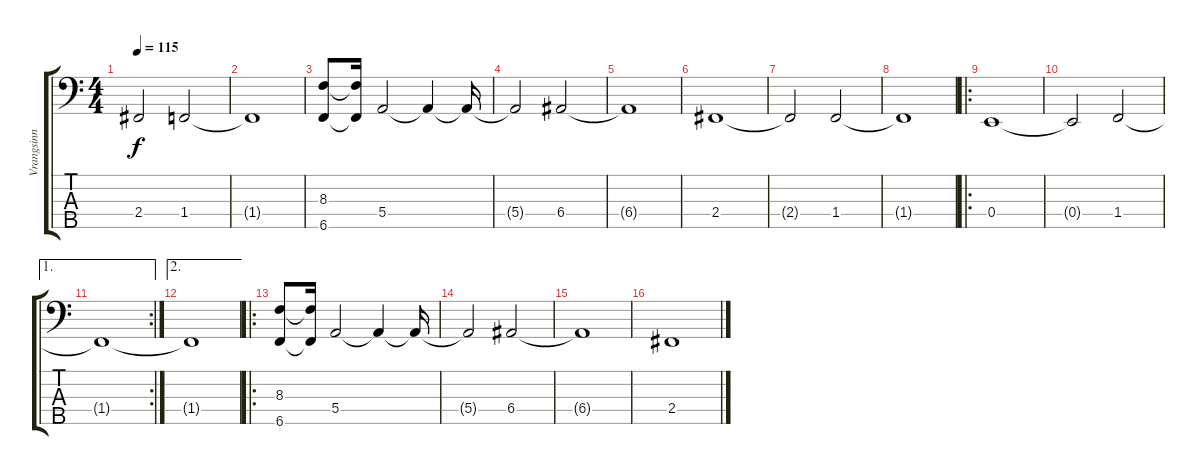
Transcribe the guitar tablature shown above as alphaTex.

\track ("Vrangsinn" "Vrangsinn") {instrument electricbasspick}
\staff {score tabs}
\tuning (G2 D2 A1 E1 B0) {hide}
\ts (4 4)
\tempo 115
\clef f4
\ks c
2.4{t}.2{dy f} 1.4.2 |
1.4{t}.1 |
(8.3 6.5).8 (8.3{t} 6.5{t}).16 5.4.2 5.4{t}.4 5.4{t}.16 |
5.4{t}.2 6.4.2 |
6.4{t}.1 |
2.4.1 |
2.4{t}.2 1.4.2 |
1.4{t}.1 |
\ro
0.4.1 |
0.4{t}.2 1.4.2 |
\ae 1
\rc 2
1.4{t}.1 |
\ae 2
1.4{t}.1 |
\ro
(8.3 6.5).8 (8.3{t} 6.5{t}).16 5.4.2 5.4{t}.4 5.4{t}.16 |
5.4{t}.2 6.4.2 |
6.4{t}.1 |
2.4.1
